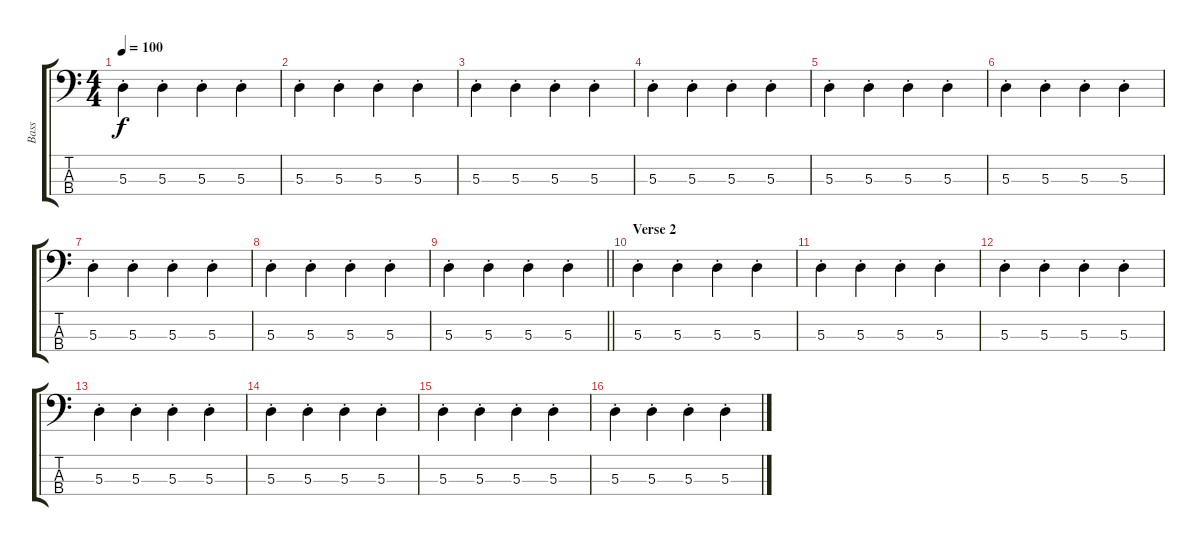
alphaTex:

\track ("Bass" "Bass") {instrument electricbassfinger}
\staff {score tabs}
\tuning (G2 D2 A1 E1) {hide}
\ts (4 4)
\tempo 100
\clef f4
\ks c
5.3{st}.4{dy f} 5.3{st}.4 5.3{st}.4 5.3{st}.4 |
5.3{st}.4 5.3{st}.4 5.3{st}.4 5.3{st}.4 |
5.3{st}.4 5.3{st}.4 5.3{st}.4 5.3{st}.4 |
5.3{st}.4 5.3{st}.4 5.3{st}.4 5.3{st}.4 |
5.3{st}.4 5.3{st}.4 5.3{st}.4 5.3{st}.4 |
5.3{st}.4 5.3{st}.4 5.3{st}.4 5.3{st}.4 |
5.3{st}.4 5.3{st}.4 5.3{st}.4 5.3{st}.4 |
5.3{st}.4 5.3{st}.4 5.3{st}.4 5.3{st}.4 |
\barLineRight lightlight
5.3{st}.4 5.3{st}.4 5.3{st}.4 5.3{st}.4 |
\section ("" "Verse 2")
5.3{st}.4 5.3{st}.4 5.3{st}.4 5.3{st}.4 |
5.3{st}.4 5.3{st}.4 5.3{st}.4 5.3{st}.4 |
5.3{st}.4 5.3{st}.4 5.3{st}.4 5.3{st}.4 |
5.3{st}.4 5.3{st}.4 5.3{st}.4 5.3{st}.4 |
5.3{st}.4 5.3{st}.4 5.3{st}.4 5.3{st}.4 |
5.3{st}.4 5.3{st}.4 5.3{st}.4 5.3{st}.4 |
5.3{st}.4 5.3{st}.4 5.3{st}.4 5.3{st}.4
